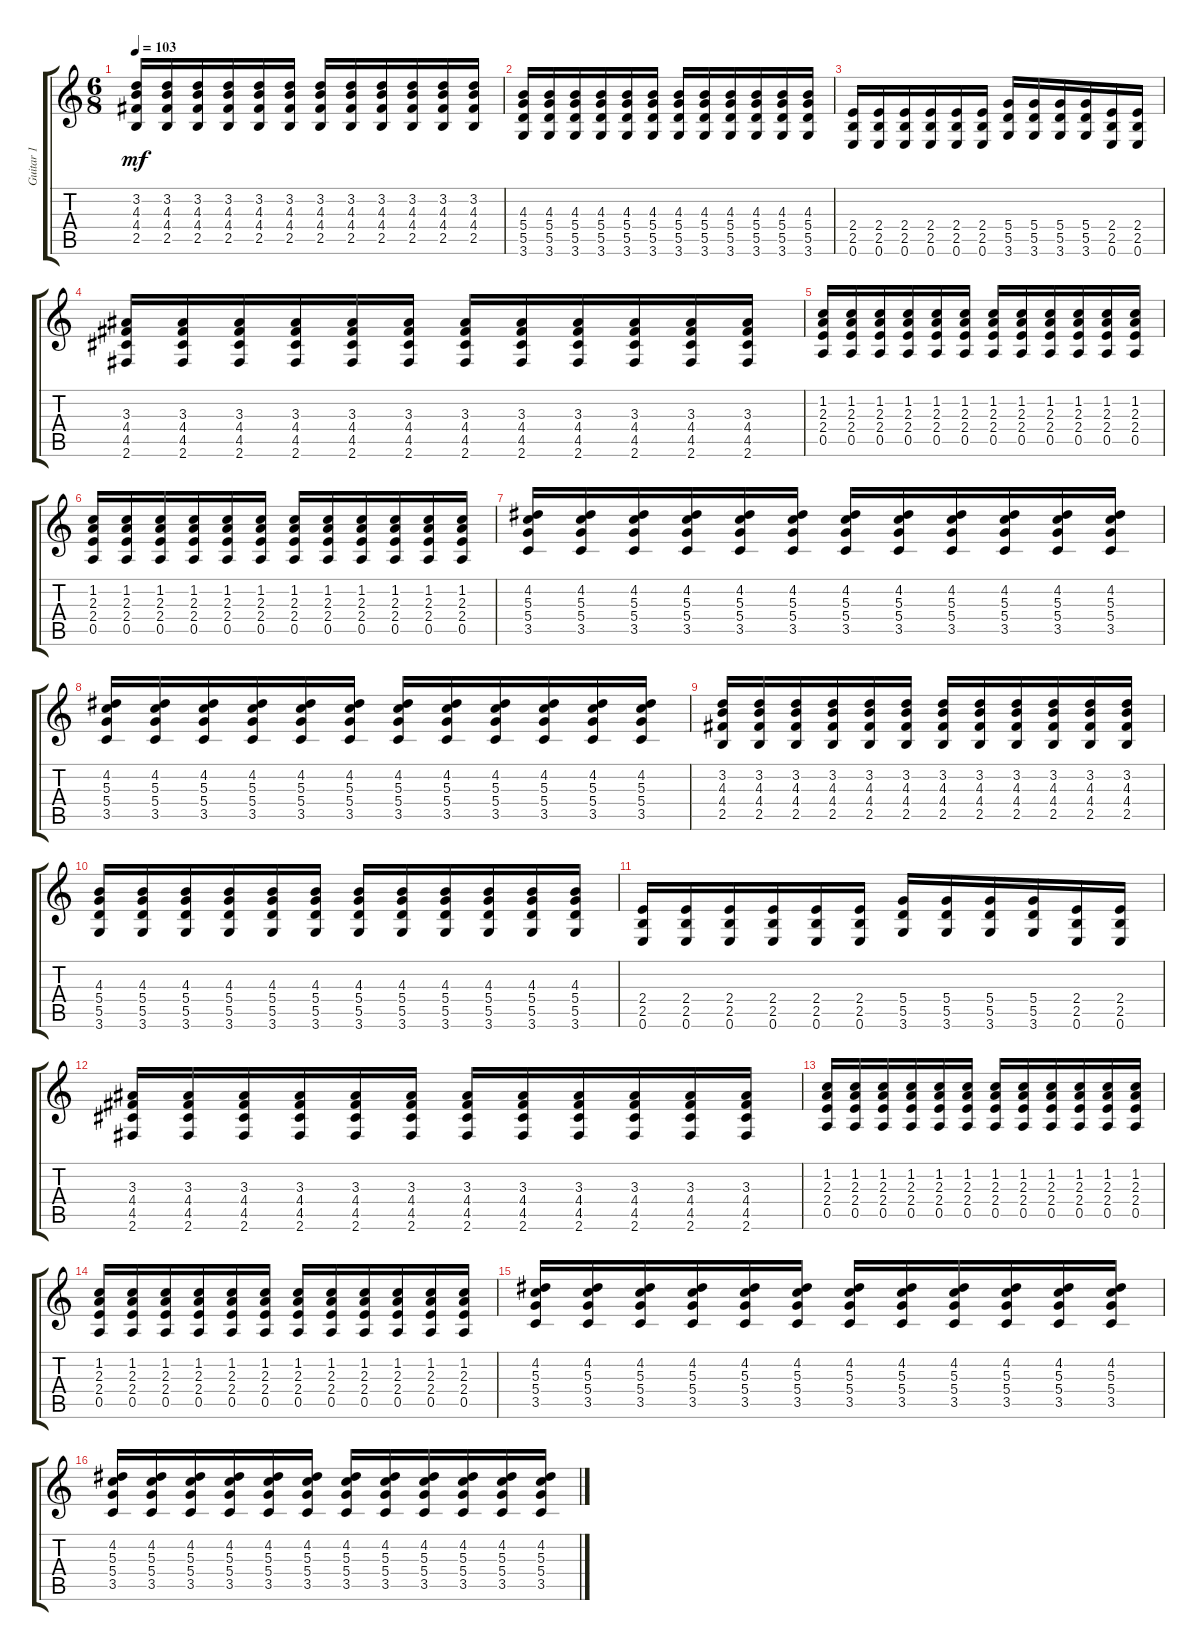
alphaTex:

\track ("Guitar 1" "Guitar 1") {instrument distortionguitar}
\staff {score tabs}
\tuning (E4 B3 G3 D3 A2 E2) {hide}
\ts (6 8)
\tempo 103
\clef g2
\ks c
(3.2 4.3 4.4 2.5).16{dy mf} (3.2 4.3 4.4 2.5).16 (3.2 4.3 4.4 2.5).16 (3.2 4.3 4.4 2.5).16 (3.2 4.3 4.4 2.5).16 (3.2 4.3 4.4 2.5).16 (3.2 4.3 4.4 2.5).16 (3.2 4.3 4.4 2.5).16 (3.2 4.3 4.4 2.5).16 (3.2 4.3 4.4 2.5).16 (3.2 4.3 4.4 2.5).16 (3.2 4.3 4.4 2.5).16 |
(4.3 5.4 5.5 3.6).16 (4.3 5.4 5.5 3.6).16 (4.3 5.4 5.5 3.6).16 (4.3 5.4 5.5 3.6).16 (4.3 5.4 5.5 3.6).16 (4.3 5.4 5.5 3.6).16 (4.3 5.4 5.5 3.6).16 (4.3 5.4 5.5 3.6).16 (4.3 5.4 5.5 3.6).16 (4.3 5.4 5.5 3.6).16 (4.3 5.4 5.5 3.6).16 (4.3 5.4 5.5 3.6).16 |
(2.4 2.5 0.6).16 (2.4 2.5 0.6).16 (2.4 2.5 0.6).16 (2.4 2.5 0.6).16 (2.4 2.5 0.6).16 (2.4 2.5 0.6).16 (5.4 5.5 3.6).16 (5.4 5.5 3.6).16 (5.4 5.5 3.6).16 (5.4 5.5 3.6).16 (2.4 2.5 0.6).16 (2.4 2.5 0.6).16 |
(3.3 4.4 4.5 2.6).16 (3.3 4.4 4.5 2.6).16 (3.3 4.4 4.5 2.6).16 (3.3 4.4 4.5 2.6).16 (3.3 4.4 4.5 2.6).16 (3.3 4.4 4.5 2.6).16 (3.3 4.4 4.5 2.6).16 (3.3 4.4 4.5 2.6).16 (3.3 4.4 4.5 2.6).16 (3.3 4.4 4.5 2.6).16 (3.3 4.4 4.5 2.6).16 (3.3 4.4 4.5 2.6).16 |
(1.2 2.3 2.4 0.5).16 (1.2 2.3 2.4 0.5).16 (1.2 2.3 2.4 0.5).16 (1.2 2.3 2.4 0.5).16 (1.2 2.3 2.4 0.5).16 (1.2 2.3 2.4 0.5).16 (1.2 2.3 2.4 0.5).16 (1.2 2.3 2.4 0.5).16 (1.2 2.3 2.4 0.5).16 (1.2 2.3 2.4 0.5).16 (1.2 2.3 2.4 0.5).16 (1.2 2.3 2.4 0.5).16 |
(1.2 2.3 2.4 0.5).16 (1.2 2.3 2.4 0.5).16 (1.2 2.3 2.4 0.5).16 (1.2 2.3 2.4 0.5).16 (1.2 2.3 2.4 0.5).16 (1.2 2.3 2.4 0.5).16 (1.2 2.3 2.4 0.5).16 (1.2 2.3 2.4 0.5).16 (1.2 2.3 2.4 0.5).16 (1.2 2.3 2.4 0.5).16 (1.2 2.3 2.4 0.5).16 (1.2 2.3 2.4 0.5).16 |
(4.2 5.3 5.4 3.5).16 (4.2 5.3 5.4 3.5).16 (4.2 5.3 5.4 3.5).16 (4.2 5.3 5.4 3.5).16 (4.2 5.3 5.4 3.5).16 (4.2 5.3 5.4 3.5).16 (4.2 5.3 5.4 3.5).16 (4.2 5.3 5.4 3.5).16 (4.2 5.3 5.4 3.5).16 (4.2 5.3 5.4 3.5).16 (4.2 5.3 5.4 3.5).16 (4.2 5.3 5.4 3.5).16 |
(4.2 5.3 5.4 3.5).16 (4.2 5.3 5.4 3.5).16 (4.2 5.3 5.4 3.5).16 (4.2 5.3 5.4 3.5).16 (4.2 5.3 5.4 3.5).16 (4.2 5.3 5.4 3.5).16 (4.2 5.3 5.4 3.5).16 (4.2 5.3 5.4 3.5).16 (4.2 5.3 5.4 3.5).16 (4.2 5.3 5.4 3.5).16 (4.2 5.3 5.4 3.5).16 (4.2 5.3 5.4 3.5).16 |
(3.2 4.3 4.4 2.5).16 (3.2 4.3 4.4 2.5).16 (3.2 4.3 4.4 2.5).16 (3.2 4.3 4.4 2.5).16 (3.2 4.3 4.4 2.5).16 (3.2 4.3 4.4 2.5).16 (3.2 4.3 4.4 2.5).16 (3.2 4.3 4.4 2.5).16 (3.2 4.3 4.4 2.5).16 (3.2 4.3 4.4 2.5).16 (3.2 4.3 4.4 2.5).16 (3.2 4.3 4.4 2.5).16 |
(4.3 5.4 5.5 3.6).16 (4.3 5.4 5.5 3.6).16 (4.3 5.4 5.5 3.6).16 (4.3 5.4 5.5 3.6).16 (4.3 5.4 5.5 3.6).16 (4.3 5.4 5.5 3.6).16 (4.3 5.4 5.5 3.6).16 (4.3 5.4 5.5 3.6).16 (4.3 5.4 5.5 3.6).16 (4.3 5.4 5.5 3.6).16 (4.3 5.4 5.5 3.6).16 (4.3 5.4 5.5 3.6).16 |
(2.4 2.5 0.6).16 (2.4 2.5 0.6).16 (2.4 2.5 0.6).16 (2.4 2.5 0.6).16 (2.4 2.5 0.6).16 (2.4 2.5 0.6).16 (5.4 5.5 3.6).16 (5.4 5.5 3.6).16 (5.4 5.5 3.6).16 (5.4 5.5 3.6).16 (2.4 2.5 0.6).16 (2.4 2.5 0.6).16 |
(3.3 4.4 4.5 2.6).16 (3.3 4.4 4.5 2.6).16 (3.3 4.4 4.5 2.6).16 (3.3 4.4 4.5 2.6).16 (3.3 4.4 4.5 2.6).16 (3.3 4.4 4.5 2.6).16 (3.3 4.4 4.5 2.6).16 (3.3 4.4 4.5 2.6).16 (3.3 4.4 4.5 2.6).16 (3.3 4.4 4.5 2.6).16 (3.3 4.4 4.5 2.6).16 (3.3 4.4 4.5 2.6).16 |
(1.2 2.3 2.4 0.5).16 (1.2 2.3 2.4 0.5).16 (1.2 2.3 2.4 0.5).16 (1.2 2.3 2.4 0.5).16 (1.2 2.3 2.4 0.5).16 (1.2 2.3 2.4 0.5).16 (1.2 2.3 2.4 0.5).16 (1.2 2.3 2.4 0.5).16 (1.2 2.3 2.4 0.5).16 (1.2 2.3 2.4 0.5).16 (1.2 2.3 2.4 0.5).16 (1.2 2.3 2.4 0.5).16 |
(1.2 2.3 2.4 0.5).16 (1.2 2.3 2.4 0.5).16 (1.2 2.3 2.4 0.5).16 (1.2 2.3 2.4 0.5).16 (1.2 2.3 2.4 0.5).16 (1.2 2.3 2.4 0.5).16 (1.2 2.3 2.4 0.5).16 (1.2 2.3 2.4 0.5).16 (1.2 2.3 2.4 0.5).16 (1.2 2.3 2.4 0.5).16 (1.2 2.3 2.4 0.5).16 (1.2 2.3 2.4 0.5).16 |
(4.2 5.3 5.4 3.5).16 (4.2 5.3 5.4 3.5).16 (4.2 5.3 5.4 3.5).16 (4.2 5.3 5.4 3.5).16 (4.2 5.3 5.4 3.5).16 (4.2 5.3 5.4 3.5).16 (4.2 5.3 5.4 3.5).16 (4.2 5.3 5.4 3.5).16 (4.2 5.3 5.4 3.5).16 (4.2 5.3 5.4 3.5).16 (4.2 5.3 5.4 3.5).16 (4.2 5.3 5.4 3.5).16 |
(4.2 5.3 5.4 3.5).16 (4.2 5.3 5.4 3.5).16 (4.2 5.3 5.4 3.5).16 (4.2 5.3 5.4 3.5).16 (4.2 5.3 5.4 3.5).16 (4.2 5.3 5.4 3.5).16 (4.2 5.3 5.4 3.5).16 (4.2 5.3 5.4 3.5).16 (4.2 5.3 5.4 3.5).16 (4.2 5.3 5.4 3.5).16 (4.2 5.3 5.4 3.5).16 (4.2 5.3 5.4 3.5).16
